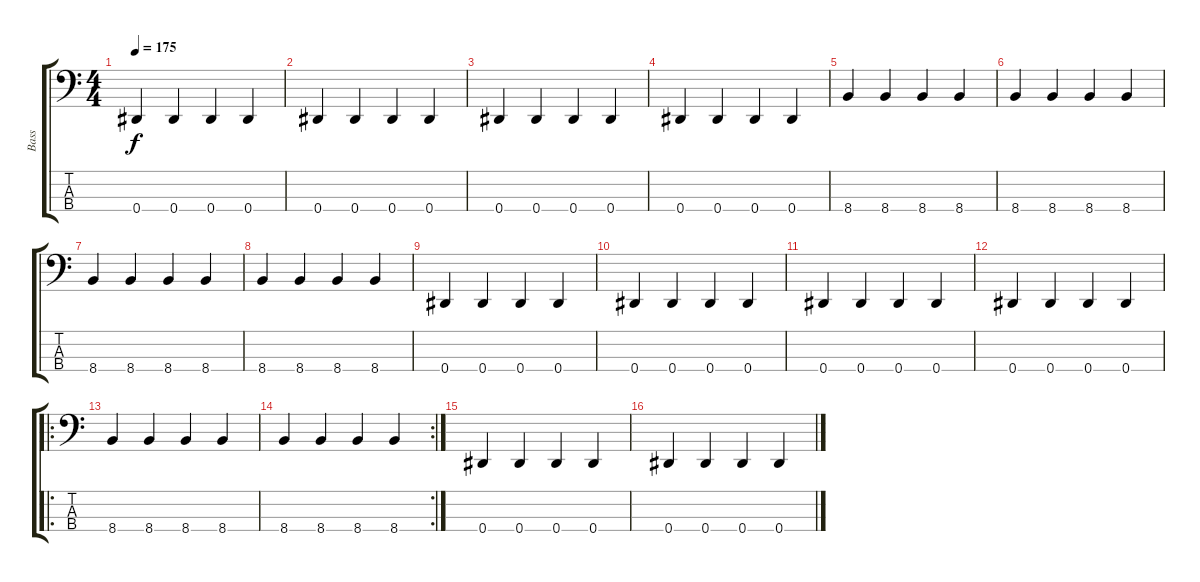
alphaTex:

\track ("Bass" "Bass") {instrument electricbassfinger}
\staff {score tabs}
\tuning (Gb2 Db2 Ab1 Eb1) {hide}
\ts (4 4)
\tempo 175
\clef f4
\ks c
0.4.4{dy f instrument electricbassfinger} 0.4.4 0.4.4 0.4.4 |
0.4.4 0.4.4 0.4.4 0.4.4 |
0.4.4 0.4.4 0.4.4 0.4.4 |
0.4.4 0.4.4 0.4.4 0.4.4 |
8.4.4 8.4.4 8.4.4 8.4.4 |
8.4.4 8.4.4 8.4.4 8.4.4 |
8.4.4 8.4.4 8.4.4 8.4.4 |
8.4.4 8.4.4 8.4.4 8.4.4 |
0.4.4 0.4.4 0.4.4 0.4.4 |
0.4.4 0.4.4 0.4.4 0.4.4 |
0.4.4 0.4.4 0.4.4 0.4.4 |
0.4.4 0.4.4 0.4.4 0.4.4 |
\ro
8.4.4 8.4.4 8.4.4 8.4.4 |
\rc 2
8.4.4 8.4.4 8.4.4 8.4.4 |
0.4.4 0.4.4 0.4.4 0.4.4 |
0.4.4 0.4.4 0.4.4 0.4.4
